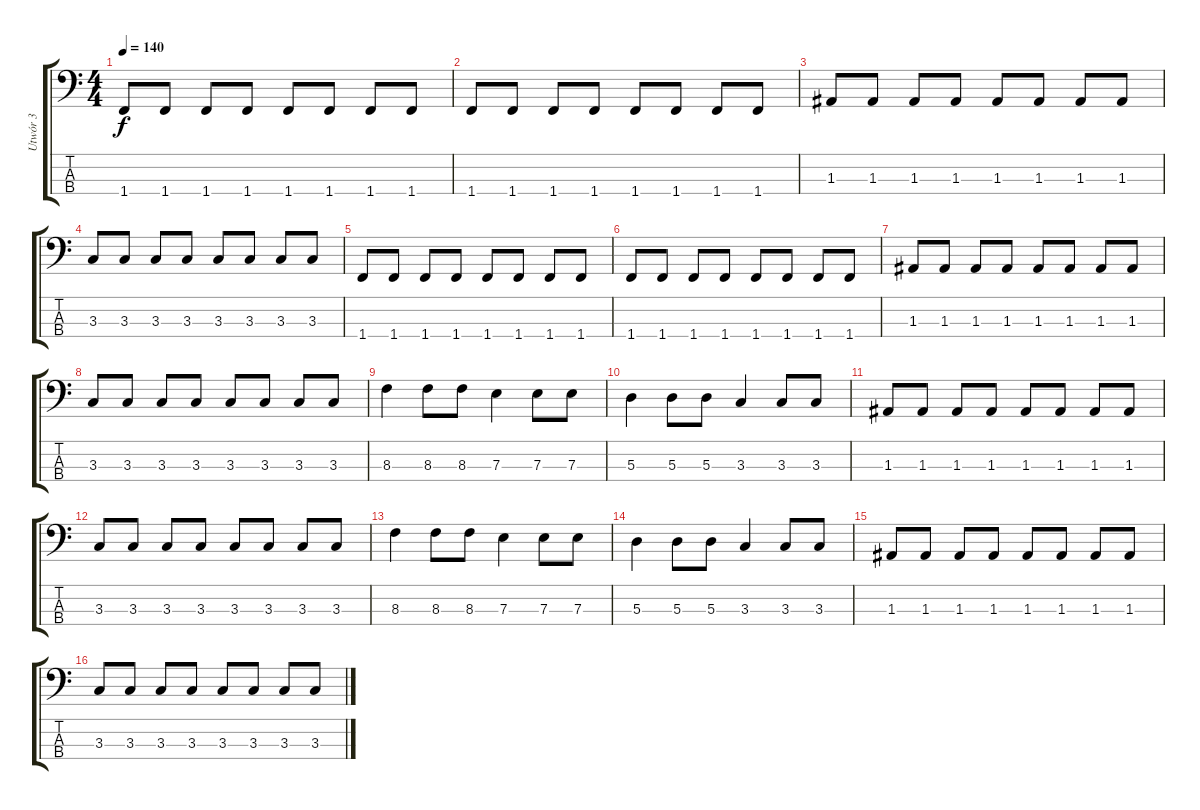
\track ("Utwór 3" "Utwór 3") {instrument electricbasspick}
\staff {score tabs}
\tuning (G2 D2 A1 E1) {hide}
\ts (4 4)
\tempo 140
\clef f4
\ks c
1.4.8{dy f} 1.4.8 1.4.8 1.4.8 1.4.8 1.4.8 1.4.8 1.4.8 |
1.4.8 1.4.8 1.4.8 1.4.8 1.4.8 1.4.8 1.4.8 1.4.8 |
1.3.8 1.3.8 1.3.8 1.3.8 1.3.8 1.3.8 1.3.8 1.3.8 |
3.3.8 3.3.8 3.3.8 3.3.8 3.3.8 3.3.8 3.3.8 3.3.8 |
1.4.8 1.4.8 1.4.8 1.4.8 1.4.8 1.4.8 1.4.8 1.4.8 |
1.4.8 1.4.8 1.4.8 1.4.8 1.4.8 1.4.8 1.4.8 1.4.8 |
1.3.8 1.3.8 1.3.8 1.3.8 1.3.8 1.3.8 1.3.8 1.3.8 |
3.3.8 3.3.8 3.3.8 3.3.8 3.3.8 3.3.8 3.3.8 3.3.8 |
8.3.4 8.3.8 8.3.8 7.3.4 7.3.8 7.3.8 |
5.3.4 5.3.8 5.3.8 3.3.4 3.3.8 3.3.8 |
1.3.8 1.3.8 1.3.8 1.3.8 1.3.8 1.3.8 1.3.8 1.3.8 |
3.3.8 3.3.8 3.3.8 3.3.8 3.3.8 3.3.8 3.3.8 3.3.8 |
8.3.4 8.3.8 8.3.8 7.3.4 7.3.8 7.3.8 |
5.3.4 5.3.8 5.3.8 3.3.4 3.3.8 3.3.8 |
1.3.8 1.3.8 1.3.8 1.3.8 1.3.8 1.3.8 1.3.8 1.3.8 |
3.3.8 3.3.8 3.3.8 3.3.8 3.3.8 3.3.8 3.3.8 3.3.8
